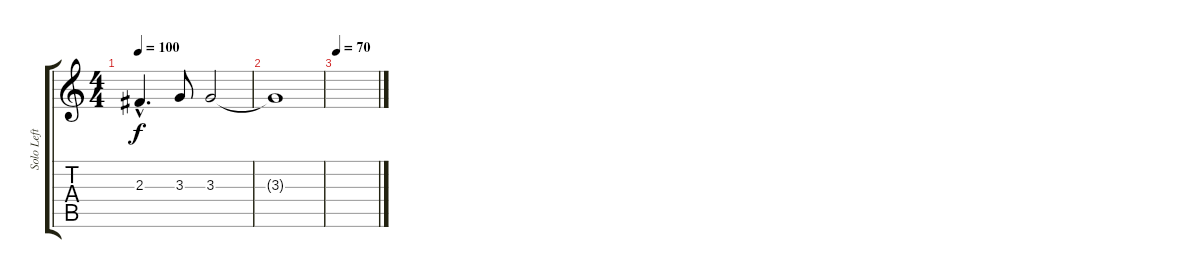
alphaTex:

\track ("Solo Left" "Solo Left") {instrument overdrivenguitar}
\staff {score tabs}
\tuning (Db4 Ab3 E3 B2 Gb2 B1) {hide}
\ts (4 4)
\tempo 100
\clef g2
\ks c
2.3{hac}.4{d dy f} 3.3.8 3.3.2 |
3.3{t}.1 |
\tempo 70
